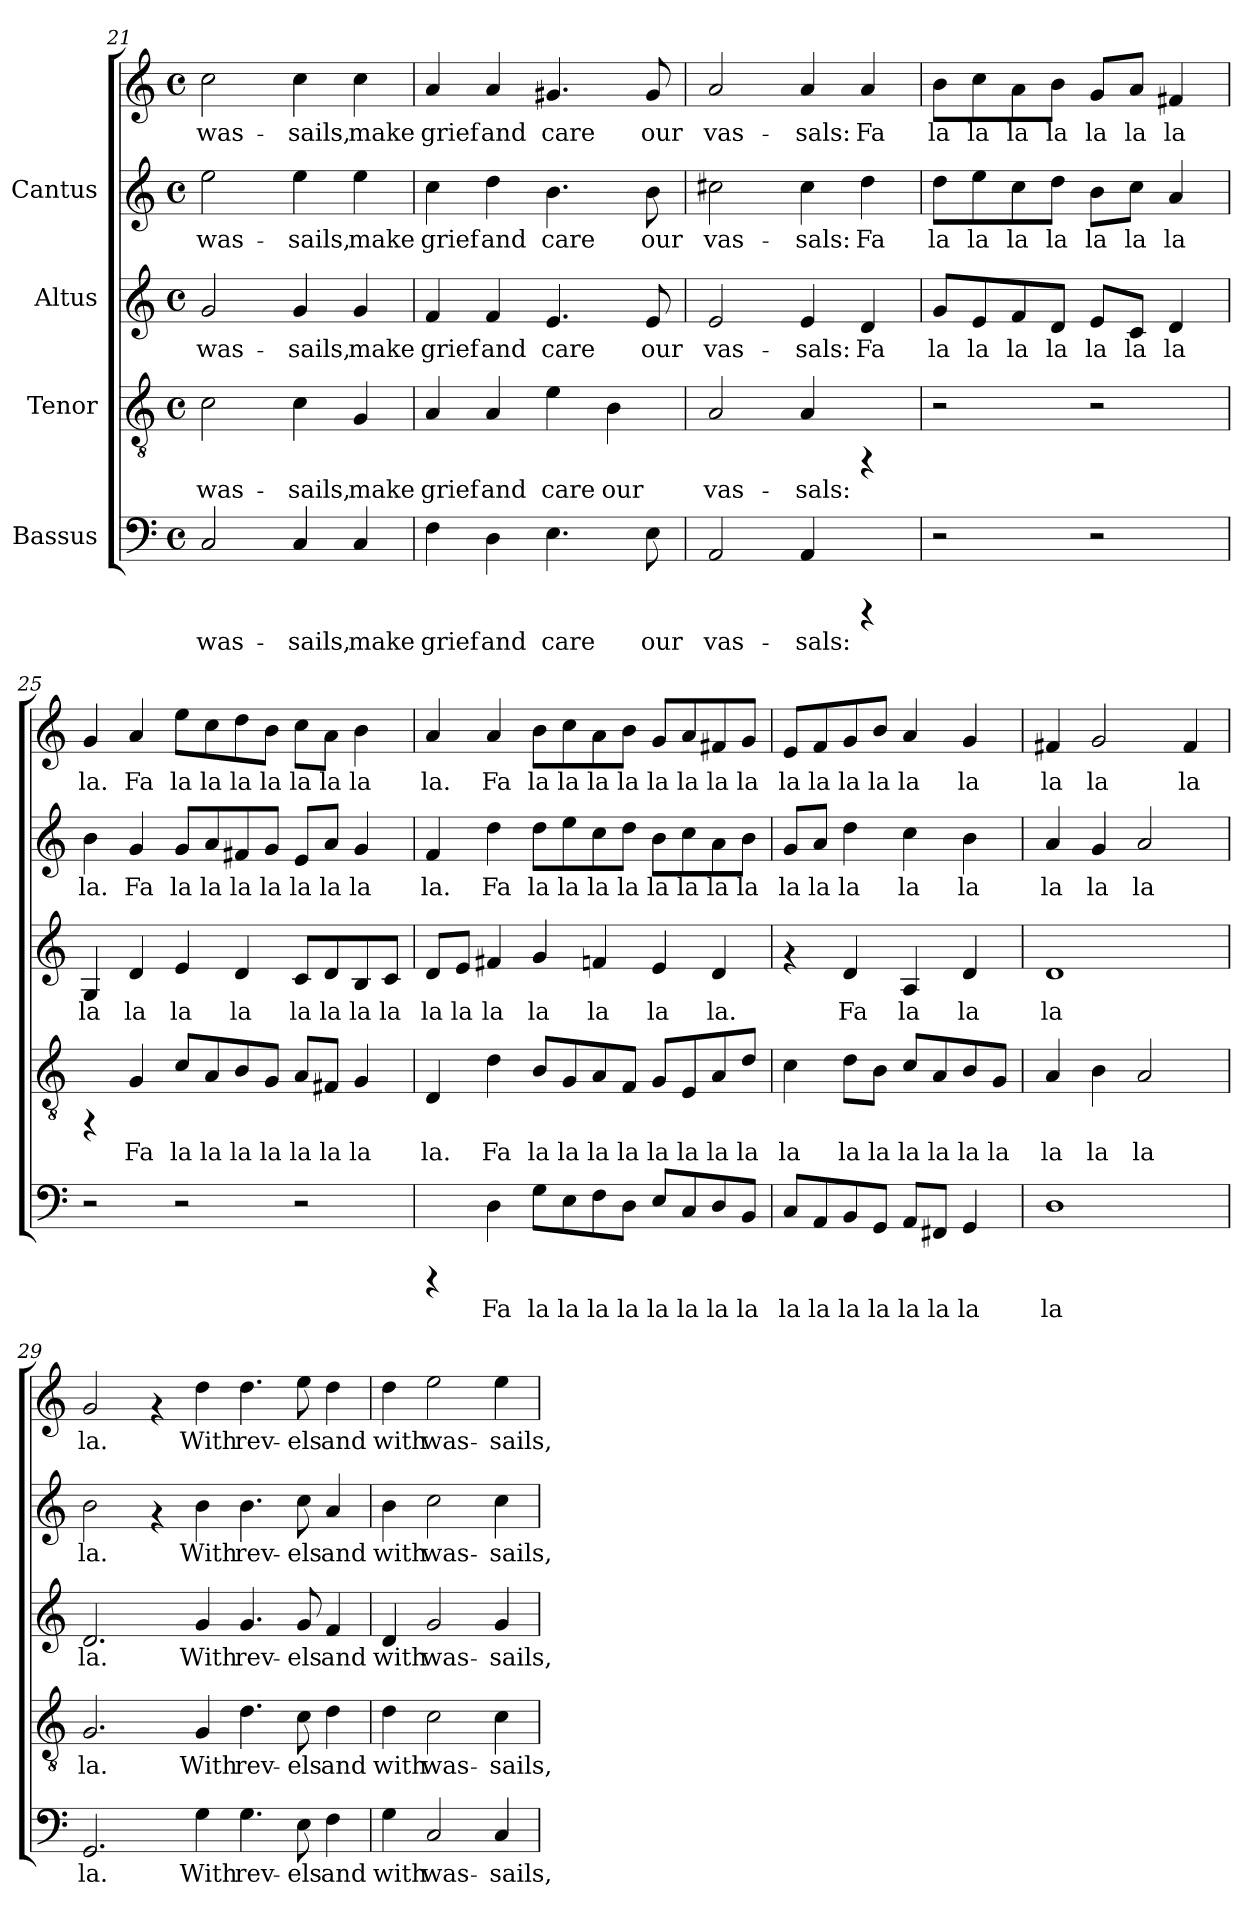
**kern	**text	**kern	**text	**kern	**text	**kern	**text	**kern	**text
*part4	*part4	*part3	*part3	*part2	*part2	*part1	*part1	*part1	*part1
*staff5	*staff5	*staff4	*staff4	*staff3	*staff3	*staff2	*staff2	*staff1	*staff1
*I"Bassus	*	*I"Tenor	*	*I"Altus	*	*I"Cantus	*	*	*
*clefF4	*	*clefGv2	*	*clefG2	*	*clefG2	*	*clefG2	*
*M4/4	*	*M4/4	*	*M4/4	*	*M4/4	*	*M4/4	*
*met(c)	*	*met(c)	*	*met(c)	*	*met(c)	*	*met(c)	*
=21	=21	=21	=21	=21	=21	=21	=21	=21	=21
!	!LO:LY:b:cj	!	!LO:LY:b:cj	!	!LO:LY:b:cj	!	!LO:LY:b:cj	!	!LO:LY:b:cj
2C/	was-	2c\	was-	2g/	was-	2ee\	was-	2cc\	was-
!	!LO:LY:b:cj	!	!LO:LY:b:cj	!	!LO:LY:b:cj	!	!LO:LY:b:cj	!	!LO:LY:b:cj
4C/	-sails,	4c\	-sails,	4g/	-sails,	4ee\	-sails,	4cc\	-sails,
!	!LO:LY:b:cj	!	!LO:LY:b:cj	!	!LO:LY:b:cj	!	!LO:LY:b:cj	!	!LO:LY:b:cj
4C/	make	4G/	make	4g/	make	4ee\	make	4cc\	make
=22	=22	=22	=22	=22	=22	=22	=22	=22	=22
!	!LO:LY:b:cj	!	!LO:LY:b:cj	!	!LO:LY:b:cj	!	!LO:LY:b:cj	!	!LO:LY:b:cj
4F\	grief	4A/	grief	4f/	grief	4cc\	grief	4a/	grief
!	!LO:LY:b:cj	!	!LO:LY:b:cj	!	!LO:LY:b:cj	!	!LO:LY:b:cj	!	!LO:LY:b:cj
4D\	and	4A/	and	4f/	and	4dd\	and	4a/	and
!	!LO:LY:b:cj	!	!LO:LY:b:cj	!	!LO:LY:b:cj	!	!LO:LY:b:cj	!	!LO:LY:b:cj
4.E\	care	4e\	care	4.e/	care	4.b\	care	4.g#X/	care
!	!	!	!LO:LY:b:cj	!	!	!	!	!	!
.	.	4B\	our	.	.	.	.	.	.
!	!LO:LY:b:cj	!	!	!	!LO:LY:b:cj	!	!LO:LY:b:cj	!	!LO:LY:b:cj
8E\	our	.	.	8e/	our	8b\	our	8g#/	our
=23	=23	=23	=23	=23	=23	=23	=23	=23	=23
!	!LO:LY:b:cj	!	!LO:LY:b:cj	!	!LO:LY:b:cj	!	!LO:LY:b:cj	!	!LO:LY:b:cj
2AA/	vas-	2A/	vas-	2e/	vas-	2cc#X\	vas-	2a/	vas-
!	!LO:LY:b:cj	!	!LO:LY:b:cj	!	!LO:LY:b:cj	!	!LO:LY:b:cj	!	!LO:LY:b:cj
4AA/	-sals:	4A/	-sals:	4e/	-sals:	4cc#\	-sals:	4a/	-sals:
!	!	!	!	!	!LO:LY:b:cj	!	!LO:LY:b:cj	!	!LO:LY:b:cj
4rCCC	.	4rFF	.	4d/	Fa	4dd\	Fa	4a/	Fa
!!LO:LB:g=z
=24	=24	=24	=24	=24	=24	=24	=24	=24	=24
!	!	!	!	!	!LO:LY:b:cj	!	!LO:LY:b:cj	!	!LO:LY:b:cj
2r	.	2r	.	8g/L	la	8dd\L	la	8b\L	la
!	!	!	!	!	!LO:LY:b:cj	!	!LO:LY:b:cj	!	!LO:LY:b:cj
.	.	.	.	8e/	la	8ee\	la	8cc\	la
!	!	!	!	!	!LO:LY:b:cj	!	!LO:LY:b:cj	!	!LO:LY:b:cj
.	.	.	.	8f/	la	8cc\	la	8a\	la
!	!	!	!	!	!LO:LY:b:cj	!	!LO:LY:b:cj	!	!LO:LY:b:cj
.	.	.	.	8d/J	la	8dd\J	la	8b\J	la
!	!	!	!	!	!LO:LY:b:cj	!	!LO:LY:b:cj	!	!LO:LY:b:cj
2r	.	2r	.	8e/L	la	8b\L	la	8g/L	la
!	!	!	!	!	!LO:LY:b:cj	!	!LO:LY:b:cj	!	!LO:LY:b:cj
.	.	.	.	8c/J	la	8cc\J	la	8a/J	la
!	!	!	!	!	!LO:LY:b:cj	!	!LO:LY:b:cj	!	!LO:LY:b:cj
.	.	.	.	4d/	la	4a/	la	4f#X/	la
=25	=25	=25	=25	=25	=25	=25	=25	=25	=25
!	!	!	!	!	!LO:LY:b:cj	!	!LO:LY:b:cj	!	!LO:LY:b:cj
2r	.	4rFF	.	4G/	la	4b\	la.	4g/	la.
!	!	!	!LO:LY:b:cj	!	!LO:LY:b:cj	!	!LO:LY:b:cj	!	!LO:LY:b:cj
.	.	4G/	Fa	4d/	la	4g/	Fa	4a/	Fa
!	!	!	!LO:LY:b:cj	!	!LO:LY:b:cj	!	!LO:LY:b:cj	!	!LO:LY:b:cj
2r	.	8c/L	la	4e/	la	8g/L	la	8ee\L	la
!	!	!	!LO:LY:b:cj	!	!	!	!LO:LY:b:cj	!	!LO:LY:b:cj
.	.	8A/	la	.	.	8a/	la	8cc\	la
!	!	!	!LO:LY:b:cj	!	!LO:LY:b:cj	!	!LO:LY:b:cj	!	!LO:LY:b:cj
.	.	8B/	la	4d/	la	8f#X/	la	8dd\	la
!	!	!	!LO:LY:b:cj	!	!	!	!LO:LY:b:cj	!	!LO:LY:b:cj
.	.	8G/J	la	.	.	8g/J	la	8b\J	la
!	!	!	!LO:LY:b:cj	!	!LO:LY:b:cj	!	!LO:LY:b:cj	!	!LO:LY:b:cj
2r	.	8A/L	la	8c/L	la	8e/L	la	8cc\L	la
!	!	!	!LO:LY:b:cj	!	!LO:LY:b:cj	!	!LO:LY:b:cj	!	!LO:LY:b:cj
.	.	8F#X/J	la	8d/	la	8a/J	la	8a\J	la
!	!	!	!LO:LY:b:cj	!	!LO:LY:b:cj	!	!LO:LY:b:cj	!	!LO:LY:b:cj
.	.	4G/	la	8B/	la	4g/	la	4b\	la
!	!	!	!	!	!LO:LY:b:cj	!	!	!	!
.	.	.	.	8c/J	la	.	.	.	.
=26	=26	=26	=26	=26	=26	=26	=26	=26	=26
!	!	!	!LO:LY:b:cj	!	!LO:LY:b:cj	!	!LO:LY:b:cj	!	!LO:LY:b:cj
4rCCC	.	4D/	la.	8d/L	la	4f/	la.	4a/	la.
!	!	!	!	!	!LO:LY:b:cj	!	!	!	!
.	.	.	.	8e/J	la	.	.	.	.
!	!LO:LY:b:cj	!	!LO:LY:b:cj	!	!LO:LY:b:cj	!	!LO:LY:b:cj	!	!LO:LY:b:cj
4D\	Fa	4d\	Fa	4f#X/	la	4dd\	Fa	4a/	Fa
!	!LO:LY:b:cj	!	!LO:LY:b:cj	!	!LO:LY:b:cj	!	!LO:LY:b:cj	!	!LO:LY:b:cj
8G\L	la	8B/L	la	4g/	la	8dd\L	la	8b\L	la
!	!LO:LY:b:cj	!	!LO:LY:b:cj	!	!	!	!LO:LY:b:cj	!	!LO:LY:b:cj
8E\	la	8G/	la	.	.	8ee\	la	8cc\	la
!	!LO:LY:b:cj	!	!LO:LY:b:cj	!	!LO:LY:b:cj	!	!LO:LY:b:cj	!	!LO:LY:b:cj
8F\	la	8A/	la	4f/	la	8cc\	la	8a\	la
!	!LO:LY:b:cj	!	!LO:LY:b:cj	!	!	!	!LO:LY:b:cj	!	!LO:LY:b:cj
8D\J	la	8F/J	la	.	.	8dd\J	la	8b\J	la
!	!LO:LY:b:cj	!	!LO:LY:b:cj	!	!LO:LY:b:cj	!	!LO:LY:b:cj	!	!LO:LY:b:cj
8E/L	la	8G/L	la	4e/	la	8b\L	la	8g/L	la
!	!LO:LY:b:cj	!	!LO:LY:b:cj	!	!	!	!LO:LY:b:cj	!	!LO:LY:b:cj
8C/	la	8E/	la	.	.	8cc\	la	8a/	la
!	!LO:LY:b:cj	!	!LO:LY:b:cj	!	!LO:LY:b:cj	!	!LO:LY:b:cj	!	!LO:LY:b:cj
8D/	la	8A/	la	4d/	la.	8a\	la	8f#X/	la
!	!LO:LY:b:cj	!	!LO:LY:b:cj	!	!	!	!LO:LY:b:cj	!	!LO:LY:b:cj
8BB/J	la	8d/J	la	.	.	8b\J	la	8g/J	la
!!LO:PB:g=z
=27	=27	=27	=27	=27	=27	=27	=27	=27	=27
!	!LO:LY:b:cj	!	!LO:LY:b:cj	!	!	!	!LO:LY:b:cj	!	!LO:LY:b:cj
8C/L	la	4c\	la	4rf	.	8g/L	la	8e/L	la
!	!LO:LY:b:cj	!	!	!	!	!	!LO:LY:b:cj	!	!LO:LY:b:cj
8AA/	la	.	.	.	.	8a/J	la	8f/	la
!	!LO:LY:b:cj	!	!LO:LY:b:cj	!	!LO:LY:b:cj	!	!LO:LY:b:cj	!	!LO:LY:b:cj
8BB/	la	8d\L	la	4d/	Fa	4dd\	la	8g/	la
!	!LO:LY:b:cj	!	!LO:LY:b:cj	!	!	!	!	!	!LO:LY:b:cj
8GG/J	la	8B\J	la	.	.	.	.	8b/J	la
!	!LO:LY:b:cj	!	!LO:LY:b:cj	!	!LO:LY:b:cj	!	!LO:LY:b:cj	!	!LO:LY:b:cj
8AA/L	la	8c/L	la	4A/	la	4cc\	la	4a/	la
!	!LO:LY:b:cj	!	!LO:LY:b:cj	!	!	!	!	!	!
8FF#X/J	la	8A/	la	.	.	.	.	.	.
!	!LO:LY:b:cj	!	!LO:LY:b:cj	!	!LO:LY:b:cj	!	!LO:LY:b:cj	!	!LO:LY:b:cj
4GG/	la	8B/	la	4d/	la	4b\	la	4g/	la
!	!	!	!LO:LY:b:cj	!	!	!	!	!	!
.	.	8G/J	la	.	.	.	.	.	.
=28	=28	=28	=28	=28	=28	=28	=28	=28	=28
!	!LO:LY:b:cj	!	!LO:LY:b:cj	!	!LO:LY:b:cj	!	!LO:LY:b:cj	!	!LO:LY:b:cj
1D	la	4A/	la	1d	la	4a/	la	4f#X/	la
!	!	!	!LO:LY:b:cj	!	!	!	!LO:LY:b:cj	!	!LO:LY:b:cj
.	.	4B\	la	.	.	4g/	la	2g/	la
!	!	!	!LO:LY:b:cj	!	!	!	!LO:LY:b:cj	!	!
.	.	2A/	la	.	.	2a/	la	.	.
!	!	!	!	!	!	!	!	!	!LO:LY:b:cj
.	.	.	.	.	.	.	.	4f#/	la
=29	=29	=29	=29	=29	=29	=29	=29	=29	=29
!	!LO:LY:b:cj	!	!LO:LY:b:cj	!	!LO:LY:b:cj	!	!LO:LY:b:cj	!	!LO:LY:b:cj
2.GG/	la.	2.G/	la.	2.d/	la.	2b\	la.	2g/	la.
.	.	.	.	.	.	4rf	.	4rf	.
!	!LO:LY:b:cj	!	!LO:LY:b:cj	!	!LO:LY:b:cj	!	!LO:LY:b:cj	!	!LO:LY:b:cj
4G\	With	4G/	With	4g/	With	4b\	With	4dd\	With
!	!LO:LY:b:cj	!	!LO:LY:b:cj	!	!LO:LY:b:cj	!	!LO:LY:b:cj	!	!LO:LY:b:cj
4.G\	rev-	4.d\	rev-	4.g/	rev-	4.b\	rev-	4.dd\	rev-
!	!LO:LY:b:cj	!	!LO:LY:b:cj	!	!LO:LY:b:cj	!	!LO:LY:b:cj	!	!LO:LY:b:cj
8E\	-els	8c\	-els	8g/	-els	8cc\	-els	8ee\	-els
!	!LO:LY:b:cj	!	!LO:LY:b:cj	!	!LO:LY:b:cj	!	!LO:LY:b:cj	!	!LO:LY:b:cj
4F\	and	4d\	and	4f/	and	4a/	and	4dd\	and
=30	=30	=30	=30	=30	=30	=30	=30	=30	=30
!	!LO:LY:b:cj	!	!LO:LY:b:cj	!	!LO:LY:b:cj	!	!LO:LY:b:cj	!	!LO:LY:b:cj
4G\	with	4d\	with	4d/	with	4b\	with	4dd\	with
!	!LO:LY:b:cj	!	!LO:LY:b:cj	!	!LO:LY:b:cj	!	!LO:LY:b:cj	!	!LO:LY:b:cj
2C/	was-	2c\	was-	2g/	was-	2cc\	was-	2ee\	was-
!	!LO:LY:b:cj	!	!LO:LY:b:cj	!	!LO:LY:b:cj	!	!LO:LY:b:cj	!	!LO:LY:b:cj
4C/	-sails,	4c\	-sails,	4g/	-sails,	4cc\	-sails,	4ee\	-sails,
=	=	=	=	=	=	=	=	=	=
*-	*-	*-	*-	*-	*-	*-	*-	*-	*-
